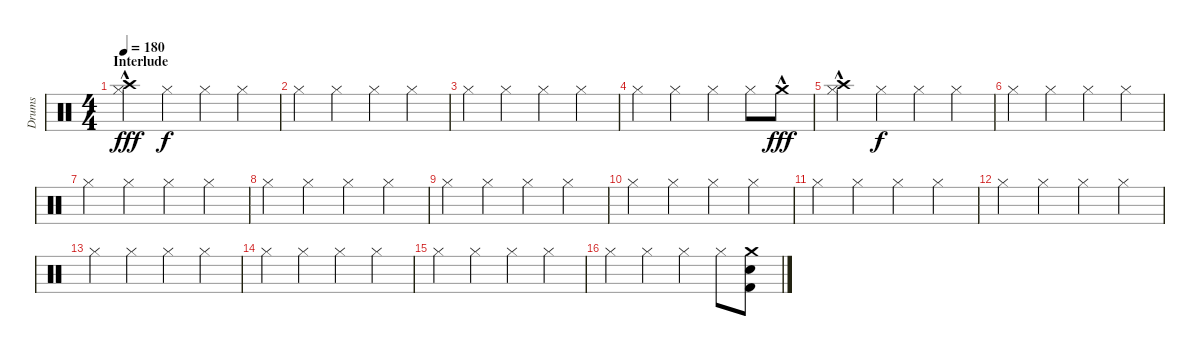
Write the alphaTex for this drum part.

\track ("Drums" "Drums") {instrument percussion}
\staff {score}
\articulation defaults
\ts (4 4)
\section ("" "Interlude")
\tempo 180
\clef neutral
\ks c
("Crash high (hit)"{hac} "Hi-Hat (closed)").4{dy fff} "Hi-Hat (closed)".4{dy f} "Hi-Hat (closed)".4 "Hi-Hat (closed)".4 |
"Hi-Hat (closed)".4 "Hi-Hat (closed)".4 "Hi-Hat (closed)".4 "Hi-Hat (closed)".4 |
"Hi-Hat (closed)".4 "Hi-Hat (closed)".4 "Hi-Hat (closed)".4 "Hi-Hat (closed)".4 |
"Hi-Hat (closed)".4 "Hi-Hat (closed)".4 "Hi-Hat (closed)".4 "Hi-Hat (closed)".8 "Crash medium (hit)"{hac}.8{dy fff} |
("Crash high (hit)"{hac} "Hi-Hat (closed)").4 "Hi-Hat (closed)".4{dy f} "Hi-Hat (closed)".4 "Hi-Hat (closed)".4 |
"Hi-Hat (closed)".4 "Hi-Hat (closed)".4 "Hi-Hat (closed)".4 "Hi-Hat (closed)".4 |
"Hi-Hat (closed)".4 "Hi-Hat (closed)".4 "Hi-Hat (closed)".4 "Hi-Hat (closed)".4 |
"Hi-Hat (closed)".4 "Hi-Hat (closed)".4 "Hi-Hat (closed)".4 "Hi-Hat (closed)".4 |
"Hi-Hat (closed)".4 "Hi-Hat (closed)".4 "Hi-Hat (closed)".4 "Hi-Hat (closed)".4 |
"Hi-Hat (closed)".4 "Hi-Hat (closed)".4 "Hi-Hat (closed)".4 "Hi-Hat (closed)".4 |
"Hi-Hat (closed)".4 "Hi-Hat (closed)".4 "Hi-Hat (closed)".4 "Hi-Hat (closed)".4 |
"Hi-Hat (closed)".4 "Hi-Hat (closed)".4 "Hi-Hat (closed)".4 "Hi-Hat (closed)".4 |
"Hi-Hat (closed)".4 "Hi-Hat (closed)".4 "Hi-Hat (closed)".4 "Hi-Hat (closed)".4 |
"Hi-Hat (closed)".4 "Hi-Hat (closed)".4 "Hi-Hat (closed)".4 "Hi-Hat (closed)".4 |
"Hi-Hat (closed)".4 "Hi-Hat (closed)".4 "Hi-Hat (closed)".4 "Hi-Hat (closed)".4 |
"Hi-Hat (closed)".4 "Hi-Hat (closed)".4 "Hi-Hat (closed)".4 "Hi-Hat (closed)".8 ("Crash medium (hit)" "Electric Snare (hit)" "Kick (hit) 2").8
